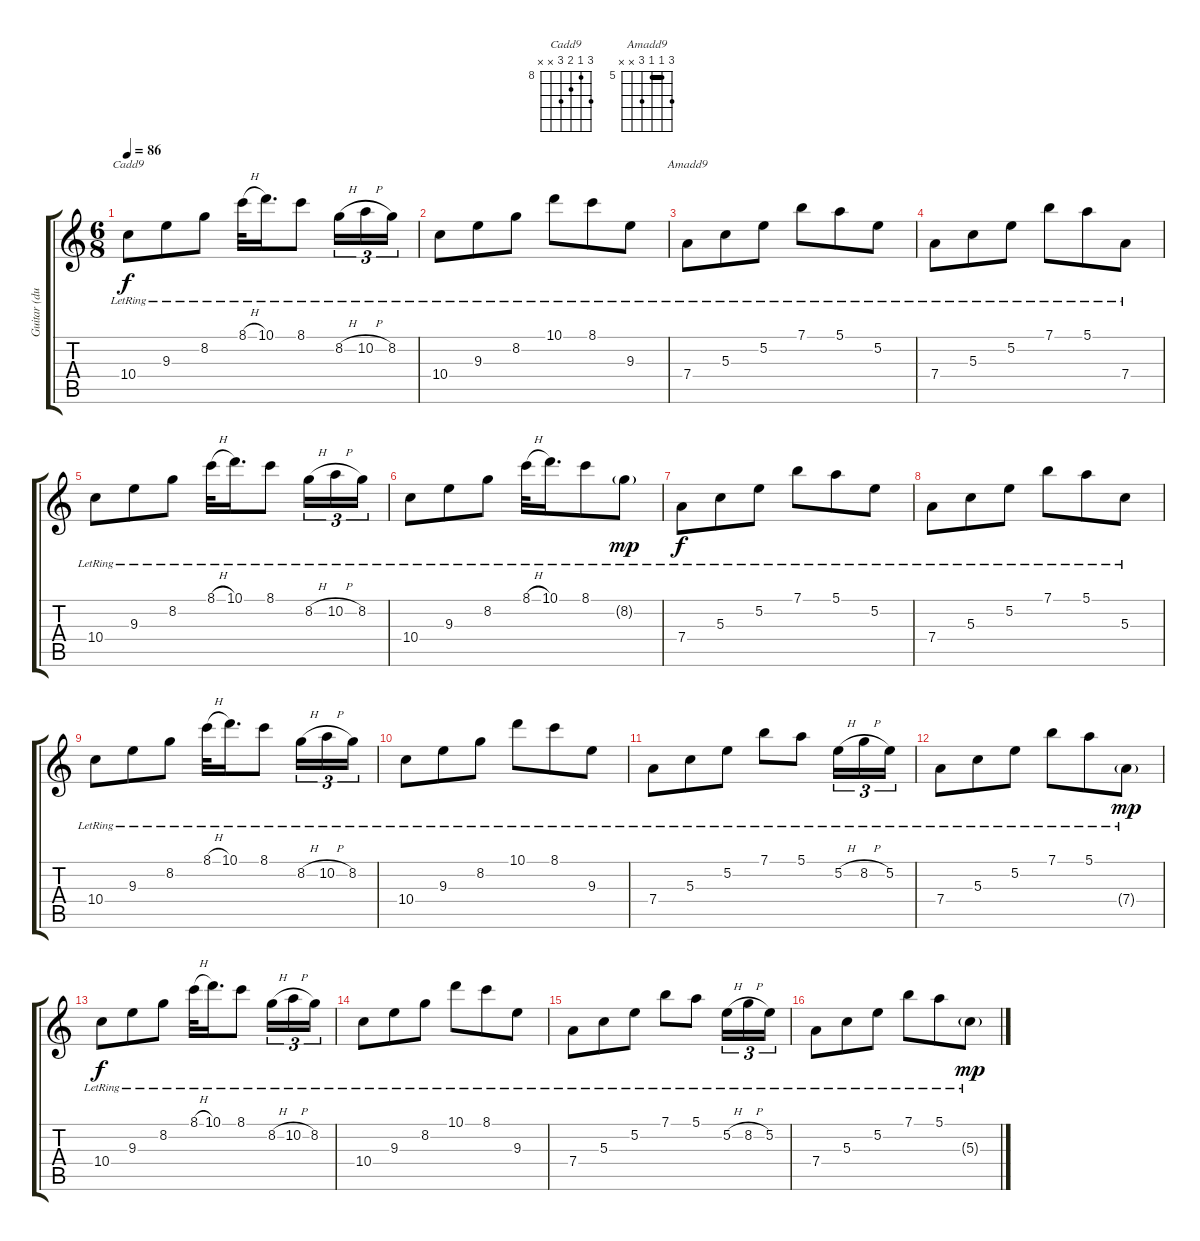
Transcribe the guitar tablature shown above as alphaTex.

\track ("Guitar (dub)" "Guitar (du") {instrument electricguitarjazz}
\staff {score tabs}
\tuning (E4 B3 G3 D3 A2 E2) {hide}
\chord ("Cadd9" 10 8 9 10 x x) {firstfret 8 barre 8}
\chord ("Amadd9" 7 5 5 7 x x) {firstfret 5 barre 5}
\ts (6 8)
\tempo 86
\clef g2
\ks c
10.4{lr}.8{ch "Cadd9" dy f} 9.3{lr}.8 8.2{lr}.8 8.1{h lr}.32 10.1{lr}.16{d} 8.1{lr}.8 8.2{h lr}.16{tu (3 2)} 10.2{h lr}.16{tu (3 2)} 8.2{lr}.16{tu (3 2)} |
10.4{lr}.8 9.3{lr}.8 8.2{lr}.8 10.1{lr}.8 8.1{lr}.8 9.3{lr}.8 |
7.4{lr}.8{ch "Amadd9"} 5.3{lr}.8 5.2{lr}.8 7.1{lr}.8 5.1{lr}.8 5.2{lr}.8 |
7.4{lr}.8 5.3{lr}.8 5.2{lr}.8 7.1{lr}.8 5.1{lr}.8 7.4{lr}.8 |
10.4{lr}.8 9.3{lr}.8 8.2{lr}.8 8.1{h lr}.32 10.1{lr}.16{d} 8.1{lr}.8 8.2{h lr}.16{tu (3 2)} 10.2{h lr}.16{tu (3 2)} 8.2{lr}.16{tu (3 2)} |
10.4{lr}.8 9.3{lr}.8 8.2{lr}.8 8.1{h lr}.32 10.1{lr}.16{d} 8.1{lr}.8 8.2{g lr}.8{dy mp} |
7.4{lr}.8{dy f} 5.3{lr}.8 5.2{lr}.8 7.1{lr}.8 5.1{lr}.8 5.2{lr}.8 |
7.4{lr}.8 5.3{lr}.8 5.2{lr}.8 7.1{lr}.8 5.1{lr}.8 5.3{lr}.8 |
10.4{lr}.8 9.3{lr}.8 8.2{lr}.8 8.1{h lr}.32 10.1{lr}.16{d} 8.1{lr}.8 8.2{h lr}.16{tu (3 2)} 10.2{h lr}.16{tu (3 2)} 8.2{lr}.16{tu (3 2)} |
10.4{lr}.8 9.3{lr}.8 8.2{lr}.8 10.1{lr}.8 8.1{lr}.8 9.3{lr}.8 |
7.4{lr}.8 5.3{lr}.8 5.2{lr}.8 7.1{lr}.8 5.1{lr}.8 5.2{h lr}.16{tu (3 2)} 8.2{h lr}.16{tu (3 2)} 5.2{lr}.16{tu (3 2)} |
7.4{lr}.8 5.3{lr}.8 5.2{lr}.8 7.1{lr}.8 5.1{lr}.8 7.4{g lr}.8{dy mp} |
10.4{lr}.8{dy f} 9.3{lr}.8 8.2{lr}.8 8.1{h lr}.32 10.1{lr}.16{d} 8.1{lr}.8 8.2{h lr}.16{tu (3 2)} 10.2{h lr}.16{tu (3 2)} 8.2{lr}.16{tu (3 2)} |
10.4{lr}.8 9.3{lr}.8 8.2{lr}.8 10.1{lr}.8 8.1{lr}.8 9.3{lr}.8 |
7.4{lr}.8 5.3{lr}.8 5.2{lr}.8 7.1{lr}.8 5.1{lr}.8 5.2{h lr}.16{tu (3 2)} 8.2{h lr}.16{tu (3 2)} 5.2{lr}.16{tu (3 2)} |
7.4{lr}.8 5.3{lr}.8 5.2{lr}.8 7.1{lr}.8 5.1{lr}.8 5.3{g lr}.8{dy mp}
